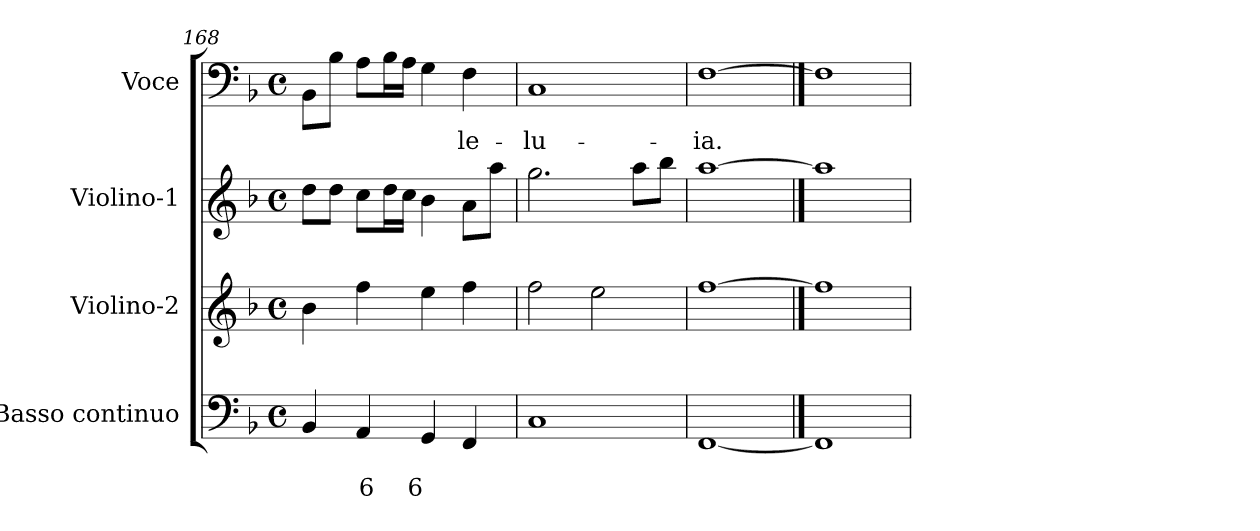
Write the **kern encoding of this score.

**kern	**text	**text	**kern	**kern	**kern	**text
*part4	*part4	*part4	*part3	*part2	*part1	*part1
*staff4	*staff4	*staff4	*staff3	*staff2	*staff1	*staff1
*I"Basso continuo	*	*	*I"Violino-2	*I"Violino-1	*I"Voce	*
*clefF4	*	*	*clefG2	*clefG2	*clefF4	*
*k[b-]	*	*	*k[b-]	*k[b-]	*k[b-]	*
*F:	*	*	*F:	*F:	*F:	*
*M4/4	*	*	*M4/4	*M4/4	*M4/4	*
*met(c)	*	*	*met(c)	*met(c)	*met(c)	*
=168	=168	=168	=168	=168	=168	=168
4BB-/	.	.	4b-\	8dd\L	8BB-\L	.
.	.	.	.	8dd\J	8B-\J	.
!	!	!LO:LY:b	!	!	!	!
4AA/	.	6	4ff\	8cc\L	8A\L	.
.	.	.	.	16dd\L	16B-\L	.
.	.	.	.	16cc\JJ	16A\JJ	.
!	!	!LO:LY:b	!	!	!	!
4GG/	.	6	4ee\	4b-\	4G\	.
!	!	!	!	!	!	!LO:LY:b
4FF/	.	.	4ff\	8a\L	4F\	-le-
.	.	.	.	8aa\J	.	.
=169	=169	=169	=169	=169	=169	=169
!	!	!	!	!	!	!LO:LY:b
1C	.	.	2ff\	2.gg\	1C	-lu-
.	.	.	2ee\	.	.	.
.	.	.	.	8aa\L	.	.
.	.	.	.	8bb-\J	.	.
=170	=170	=170	=170	=170	=170	=170
!	!	!	!	!	!	!LO:LY:b
[1FF	.	.	[1ff	[1aa	[1F	-ia.
==171	==171	==171	==171	==171	==171	==171
1FF]	.	.	1ff]	1aa]	1F]	.
=	=	=	=	=	=	=
*-	*-	*-	*-	*-	*-	*-
